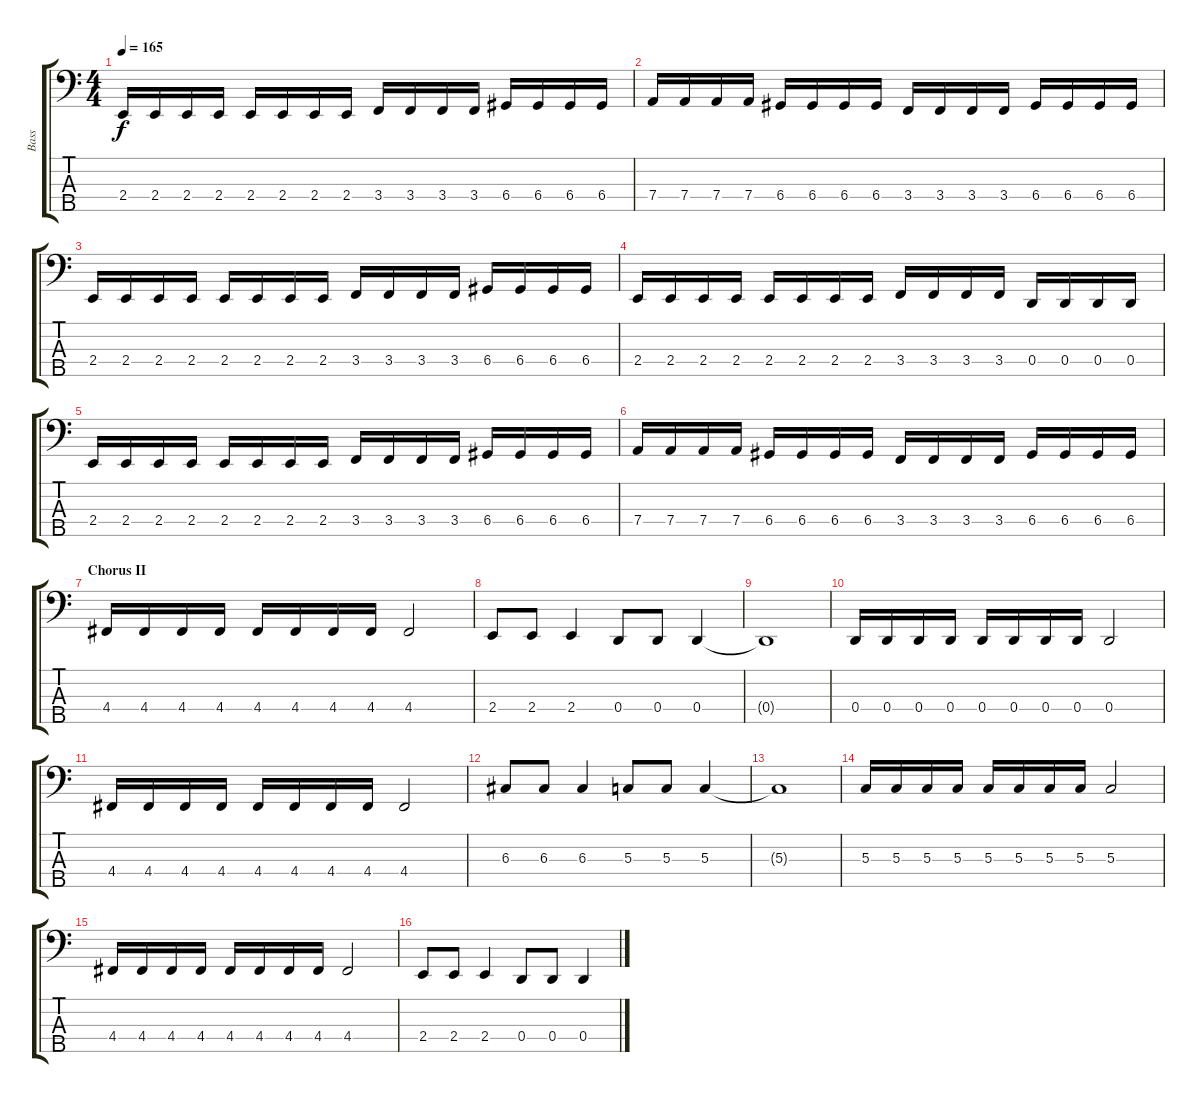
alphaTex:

\track ("Bass" "Bass") {instrument electricbassfinger}
\staff {score tabs}
\tuning (F2 C2 G1 D1 A0) {hide}
\ts (4 4)
\tempo 165
\clef f4
\ks c
2.4.16{dy f} 2.4.16 2.4.16 2.4.16 2.4.16 2.4.16 2.4.16 2.4.16 3.4.16 3.4.16 3.4.16 3.4.16 6.4.16 6.4.16 6.4.16 6.4.16 |
7.4.16 7.4.16 7.4.16 7.4.16 6.4.16 6.4.16 6.4.16 6.4.16 3.4.16 3.4.16 3.4.16 3.4.16 6.4.16 6.4.16 6.4.16 6.4.16 |
2.4.16 2.4.16 2.4.16 2.4.16 2.4.16 2.4.16 2.4.16 2.4.16 3.4.16 3.4.16 3.4.16 3.4.16 6.4.16 6.4.16 6.4.16 6.4.16 |
2.4.16 2.4.16 2.4.16 2.4.16 2.4.16 2.4.16 2.4.16 2.4.16 3.4.16 3.4.16 3.4.16 3.4.16 0.4.16 0.4.16 0.4.16 0.4.16 |
2.4.16 2.4.16 2.4.16 2.4.16 2.4.16 2.4.16 2.4.16 2.4.16 3.4.16 3.4.16 3.4.16 3.4.16 6.4.16 6.4.16 6.4.16 6.4.16 |
7.4.16 7.4.16 7.4.16 7.4.16 6.4.16 6.4.16 6.4.16 6.4.16 3.4.16 3.4.16 3.4.16 3.4.16 6.4.16 6.4.16 6.4.16 6.4.16 |
\section ("" "Chorus II")
4.4.16 4.4.16 4.4.16 4.4.16 4.4.16 4.4.16 4.4.16 4.4.16 4.4.2 |
2.4.8 2.4.8 2.4.4 0.4.8 0.4.8 0.4.4 |
0.4{t}.1 |
0.4.16 0.4.16 0.4.16 0.4.16 0.4.16 0.4.16 0.4.16 0.4.16 0.4.2 |
4.4.16 4.4.16 4.4.16 4.4.16 4.4.16 4.4.16 4.4.16 4.4.16 4.4.2 |
6.3.8 6.3.8 6.3.4 5.3.8 5.3.8 5.3.4 |
5.3{t}.1 |
5.3.16 5.3.16 5.3.16 5.3.16 5.3.16 5.3.16 5.3.16 5.3.16 5.3.2 |
4.4.16 4.4.16 4.4.16 4.4.16 4.4.16 4.4.16 4.4.16 4.4.16 4.4.2 |
2.4.8 2.4.8 2.4.4 0.4.8 0.4.8 0.4.4
